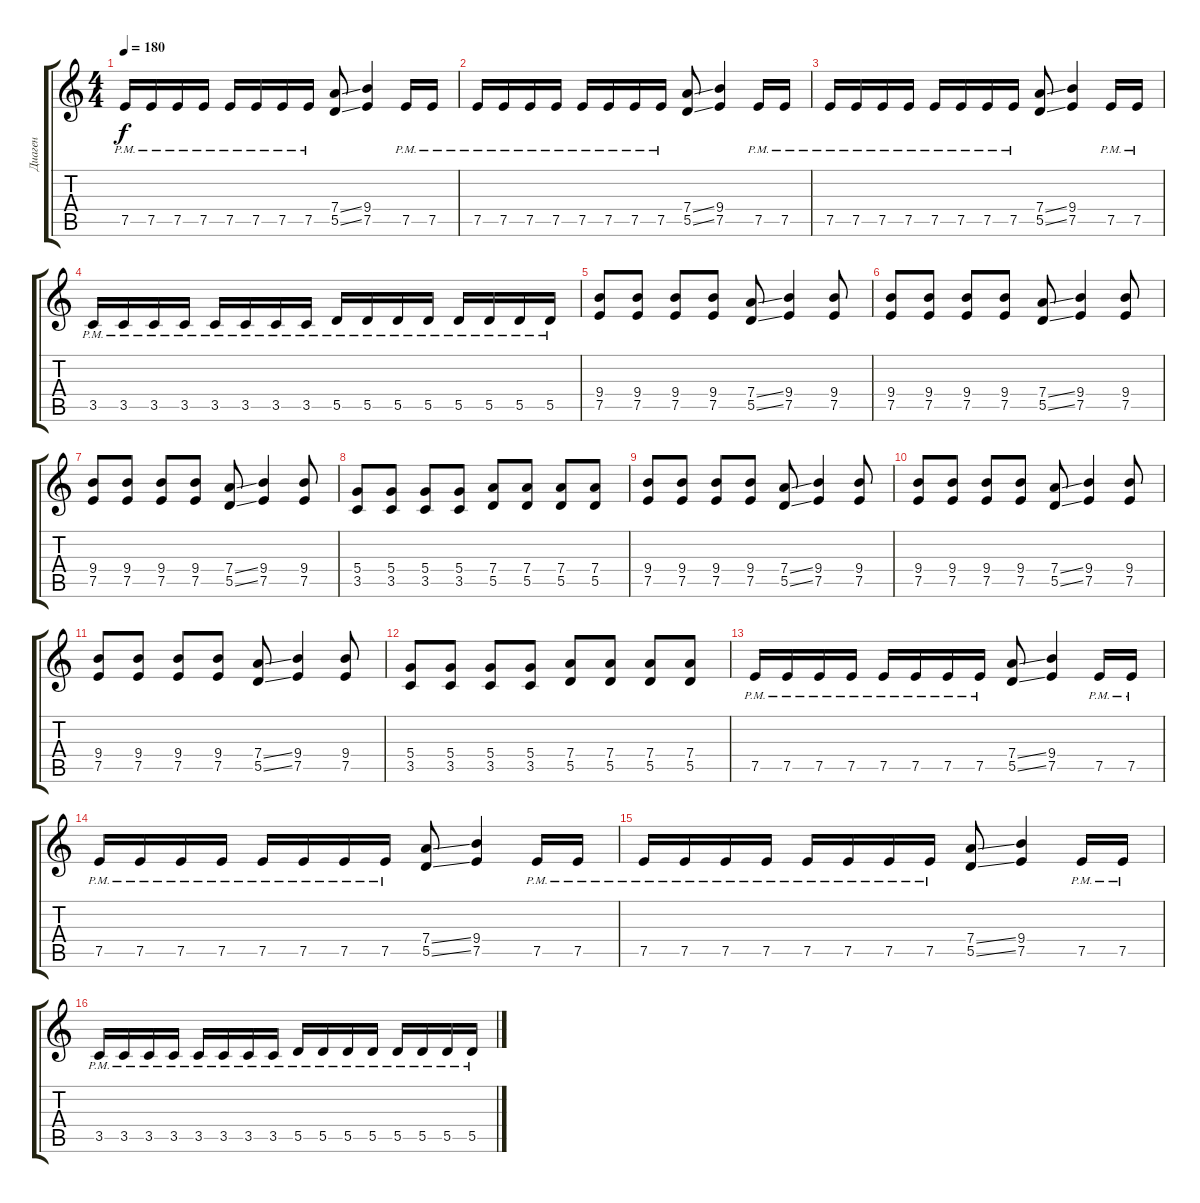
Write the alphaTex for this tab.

\track ("Диаген" "Диаген") {instrument distortionguitar}
\staff {score tabs}
\tuning (E4 B3 G3 D3 A2 E2) {hide}
\ts (4 4)
\tempo 180
\clef g2
\ks c
7.5{pm}.16{dy f} 7.5{pm}.16 7.5{pm}.16 7.5{pm}.16 7.5{pm}.16 7.5{pm}.16 7.5{pm}.16 7.5{pm}.16 (7.4{ss} 5.5{ss}).8 (9.4 7.5).4 7.5{pm}.16 7.5{pm}.16 |
7.5{pm}.16 7.5{pm}.16 7.5{pm}.16 7.5{pm}.16 7.5{pm}.16 7.5{pm}.16 7.5{pm}.16 7.5{pm}.16 (7.4{ss} 5.5{ss}).8 (9.4 7.5).4 7.5{pm}.16 7.5{pm}.16 |
7.5{pm}.16 7.5{pm}.16 7.5{pm}.16 7.5{pm}.16 7.5{pm}.16 7.5{pm}.16 7.5{pm}.16 7.5{pm}.16 (7.4{ss} 5.5{ss}).8 (9.4 7.5).4 7.5{pm}.16 7.5{pm}.16 |
3.5{pm}.16 3.5{pm}.16 3.5{pm}.16 3.5{pm}.16 3.5{pm}.16 3.5{pm}.16 3.5{pm}.16 3.5{pm}.16 5.5{pm}.16 5.5{pm}.16 5.5{pm}.16 5.5{pm}.16 5.5{pm}.16 5.5{pm}.16 5.5{pm}.16 5.5{pm}.16 |
(9.4 7.5).8 (9.4 7.5).8 (9.4 7.5).8 (9.4 7.5).8 (7.4{ss} 5.5{ss}).8 (9.4 7.5).4 (9.4 7.5).8 |
(9.4 7.5).8 (9.4 7.5).8 (9.4 7.5).8 (9.4 7.5).8 (7.4{ss} 5.5{ss}).8 (9.4 7.5).4 (9.4 7.5).8 |
(9.4 7.5).8 (9.4 7.5).8 (9.4 7.5).8 (9.4 7.5).8 (7.4{ss} 5.5{ss}).8 (9.4 7.5).4 (9.4 7.5).8 |
(5.4 3.5).8 (5.4 3.5).8 (5.4 3.5).8 (5.4 3.5).8 (7.4 5.5).8 (7.4 5.5).8 (7.4 5.5).8 (7.4 5.5).8 |
(9.4 7.5).8 (9.4 7.5).8 (9.4 7.5).8 (9.4 7.5).8 (7.4{ss} 5.5{ss}).8 (9.4 7.5).4 (9.4 7.5).8 |
(9.4 7.5).8 (9.4 7.5).8 (9.4 7.5).8 (9.4 7.5).8 (7.4{ss} 5.5{ss}).8 (9.4 7.5).4 (9.4 7.5).8 |
(9.4 7.5).8 (9.4 7.5).8 (9.4 7.5).8 (9.4 7.5).8 (7.4{ss} 5.5{ss}).8 (9.4 7.5).4 (9.4 7.5).8 |
(5.4 3.5).8 (5.4 3.5).8 (5.4 3.5).8 (5.4 3.5).8 (7.4 5.5).8 (7.4 5.5).8 (7.4 5.5).8 (7.4 5.5).8 |
7.5{pm}.16 7.5{pm}.16 7.5{pm}.16 7.5{pm}.16 7.5{pm}.16 7.5{pm}.16 7.5{pm}.16 7.5{pm}.16 (7.4{ss} 5.5{ss}).8 (9.4 7.5).4 7.5{pm}.16 7.5{pm}.16 |
7.5{pm}.16 7.5{pm}.16 7.5{pm}.16 7.5{pm}.16 7.5{pm}.16 7.5{pm}.16 7.5{pm}.16 7.5{pm}.16 (7.4{ss} 5.5{ss}).8 (9.4 7.5).4 7.5{pm}.16 7.5{pm}.16 |
7.5{pm}.16 7.5{pm}.16 7.5{pm}.16 7.5{pm}.16 7.5{pm}.16 7.5{pm}.16 7.5{pm}.16 7.5{pm}.16 (7.4{ss} 5.5{ss}).8 (9.4 7.5).4 7.5{pm}.16 7.5{pm}.16 |
3.5{pm}.16 3.5{pm}.16 3.5{pm}.16 3.5{pm}.16 3.5{pm}.16 3.5{pm}.16 3.5{pm}.16 3.5{pm}.16 5.5{pm}.16 5.5{pm}.16 5.5{pm}.16 5.5{pm}.16 5.5{pm}.16 5.5{pm}.16 5.5{pm}.16 5.5{pm}.16
